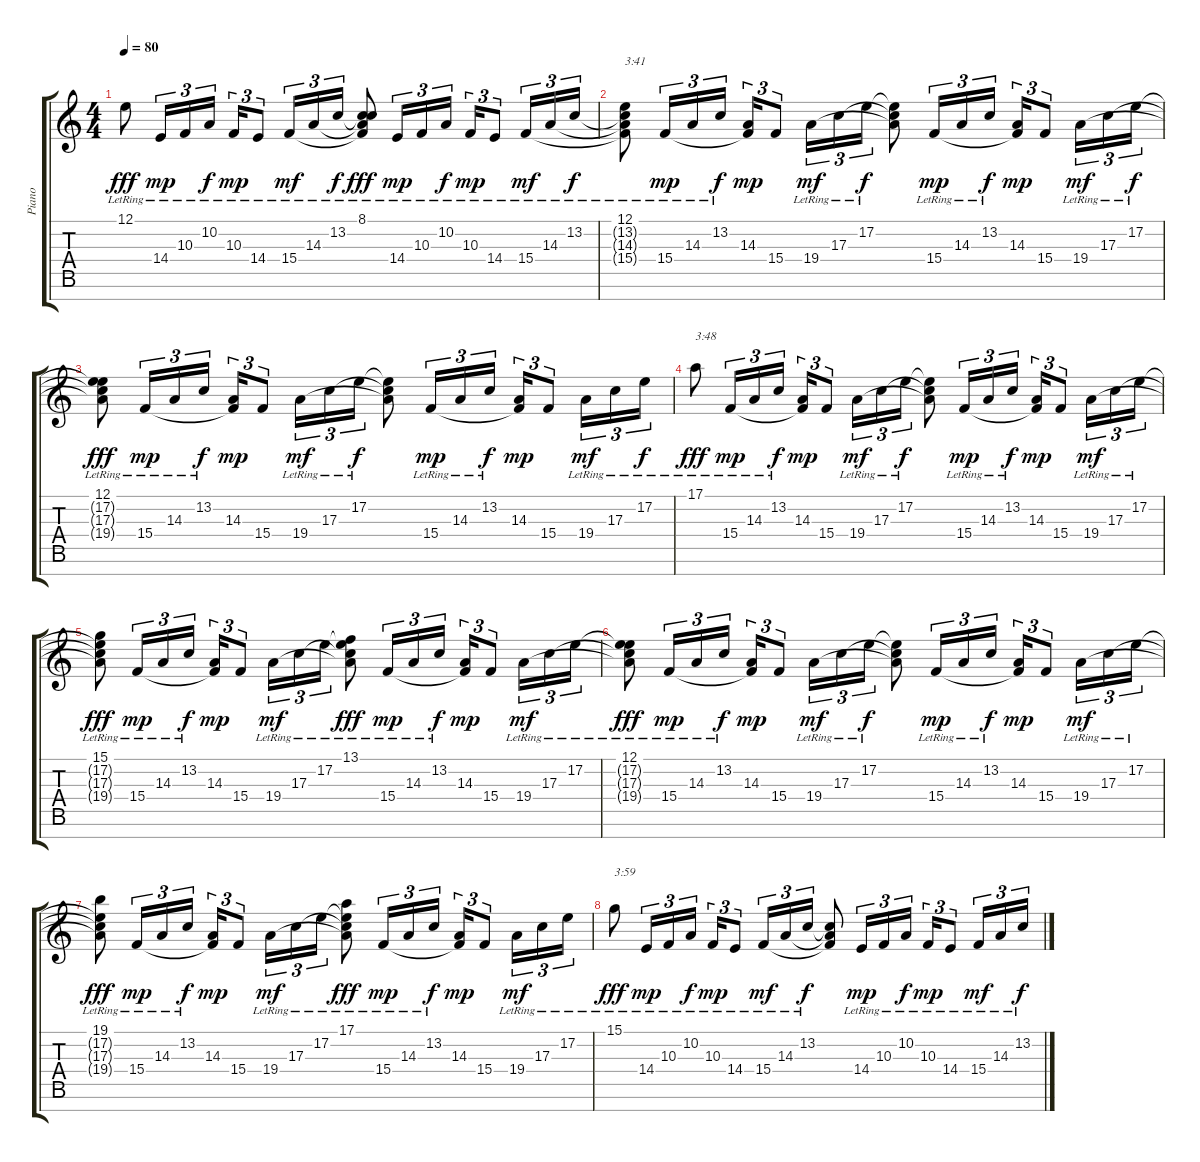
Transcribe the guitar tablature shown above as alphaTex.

\track ("Piano" "Piano") {instrument acousticgrandpiano}
\staff {score tabs}
\tuning (E4 B3 G3 D3 A2 E2 B1) {hide}
\ts (4 4)
\tempo 80
\clef g2
\ks c
12.1{lr}.8{dy fff} 14.4{lr}.16{tu (3 2) dy mp} 10.3{lr}.16{tu (3 2)} 10.2{lr}.16{tu (3 2) dy f} 10.3{lr}.16{tu (3 2) dy mp} 14.4{lr}.8{tu (3 2)} 15.4{lr}.16{tu (3 2) dy mf} 14.3{lr}.16{tu (3 2)} 13.2{lr}.16{tu (3 2) dy f} (8.1{lr} 13.2{t} 14.3{t} 15.4{t}).8{dy fff} 14.4{lr}.16{tu (3 2) dy mp} 10.3{lr}.16{tu (3 2)} 10.2{lr}.16{tu (3 2) dy f} 10.3{lr}.16{tu (3 2) dy mp} 14.4{lr}.8{tu (3 2)} 15.4{lr}.16{tu (3 2) dy mf} 14.3{lr}.16{tu (3 2)} 13.2{lr}.16{tu (3 2) dy f} |
(12.1{lr} 13.2{t} 14.3{t} 15.4{t}).8{txt "3:41"} 15.4{lr}.16{tu (3 2) dy mp} 14.3{lr}.16{tu (3 2)} 13.2{lr}.16{tu (3 2) dy f} (14.3 15.4{t}).16{tu (3 2) dy mp} 15.4.8{tu (3 2)} 19.4{lr}.16{tu (3 2) dy mf} 17.3{lr}.16{tu (3 2)} 17.2{lr}.16{tu (3 2) dy f} (17.2{t} 17.3{t} 19.4{t}).8 15.4{lr}.16{tu (3 2) dy mp} 14.3{lr}.16{tu (3 2)} 13.2{lr}.16{tu (3 2) dy f} (14.3 15.4{t}).16{tu (3 2) dy mp} 15.4.8{tu (3 2)} 19.4{lr}.16{tu (3 2) dy mf} 17.3{lr}.16{tu (3 2)} 17.2{lr}.16{tu (3 2) dy f} |
(12.1{lr} 17.2{t} 17.3{t} 19.4{t}).8{dy fff} 15.4{lr}.16{tu (3 2) dy mp} 14.3{lr}.16{tu (3 2)} 13.2{lr}.16{tu (3 2) dy f} (14.3 15.4{t}).16{tu (3 2) dy mp} 15.4.8{tu (3 2)} 19.4{lr}.16{tu (3 2) dy mf} 17.3{lr}.16{tu (3 2)} 17.2{lr}.16{tu (3 2) dy f} (17.2{t} 17.3{t} 19.4{t}).8 15.4{lr}.16{tu (3 2) dy mp} 14.3{lr}.16{tu (3 2)} 13.2{lr}.16{tu (3 2) dy f} (14.3 15.4{t}).16{tu (3 2) dy mp} 15.4.8{tu (3 2)} 19.4{lr}.16{tu (3 2) dy mf} 17.3{lr}.16{tu (3 2)} 17.2{lr}.16{tu (3 2) dy f} |
\section ("" "")
17.1{lr}.8{txt "3:48" dy fff} 15.4{lr}.16{tu (3 2) dy mp} 14.3{lr}.16{tu (3 2)} 13.2{lr}.16{tu (3 2) dy f} (14.3 15.4{t}).16{tu (3 2) dy mp} 15.4.8{tu (3 2)} 19.4{lr}.16{tu (3 2) dy mf} 17.3{lr}.16{tu (3 2)} 17.2{lr}.16{tu (3 2) dy f} (17.2{t} 17.3{t} 19.4{t}).8 15.4{lr}.16{tu (3 2) dy mp} 14.3{lr}.16{tu (3 2)} 13.2{lr}.16{tu (3 2) dy f} (14.3 15.4{t}).16{tu (3 2) dy mp} 15.4.8{tu (3 2)} 19.4{lr}.16{tu (3 2) dy mf} 17.3{lr}.16{tu (3 2)} 17.2{lr}.16{tu (3 2)} |
(15.1{lr} 17.2{t} 17.3{t} 19.4{t}).8{dy fff} 15.4{lr}.16{tu (3 2) dy mp} 14.3{lr}.16{tu (3 2)} 13.2{lr}.16{tu (3 2) dy f} (14.3 15.4{t}).16{tu (3 2) dy mp} 15.4.8{tu (3 2)} 19.4{lr}.16{tu (3 2) dy mf} 17.3{lr}.16{tu (3 2)} 17.2{lr}.16{tu (3 2)} (13.1{lr} 17.2{t} 17.3{t} 19.4{t}).8{dy fff} 15.4{lr}.16{tu (3 2) dy mp} 14.3{lr}.16{tu (3 2)} 13.2{lr}.16{tu (3 2) dy f} (14.3 15.4{t}).16{tu (3 2) dy mp} 15.4.8{tu (3 2)} 19.4{lr}.16{tu (3 2) dy mf} 17.3{lr}.16{tu (3 2)} 17.2{lr}.16{tu (3 2)} |
(12.1{lr} 17.2{t} 17.3{t} 19.4{t}).8{dy fff} 15.4{lr}.16{tu (3 2) dy mp} 14.3{lr}.16{tu (3 2)} 13.2{lr}.16{tu (3 2) dy f} (14.3 15.4{t}).16{tu (3 2) dy mp} 15.4.8{tu (3 2)} 19.4{lr}.16{tu (3 2) dy mf} 17.3{lr}.16{tu (3 2)} 17.2{lr}.16{tu (3 2) dy f} (17.2{t} 17.3{t} 19.4{t}).8 15.4{lr}.16{tu (3 2) dy mp} 14.3{lr}.16{tu (3 2)} 13.2{lr}.16{tu (3 2) dy f} (14.3 15.4{t}).16{tu (3 2) dy mp} 15.4.8{tu (3 2)} 19.4{lr}.16{tu (3 2) dy mf} 17.3{lr}.16{tu (3 2)} 17.2{lr}.16{tu (3 2)} |
(19.1{lr} 17.2{t} 17.3{t} 19.4{t}).8{dy fff} 15.4{lr}.16{tu (3 2) dy mp} 14.3{lr}.16{tu (3 2)} 13.2{lr}.16{tu (3 2) dy f} (14.3 15.4{t}).16{tu (3 2) dy mp} 15.4.8{tu (3 2)} 19.4{lr}.16{tu (3 2) dy mf} 17.3{lr}.16{tu (3 2)} 17.2{lr}.16{tu (3 2)} (17.1{lr} 17.2{t} 17.3{t} 19.4{t}).8{dy fff} 15.4{lr}.16{tu (3 2) dy mp} 14.3{lr}.16{tu (3 2)} 13.2{lr}.16{tu (3 2) dy f} (14.3 15.4{t}).16{tu (3 2) dy mp} 15.4.8{tu (3 2)} 19.4{lr}.16{tu (3 2) dy mf} 17.3{lr}.16{tu (3 2)} 17.2{lr}.16{tu (3 2)} |
15.1{lr}.8{txt "3:59" dy fff} 14.4{lr}.16{tu (3 2) dy mp} 10.3{lr}.16{tu (3 2)} 10.2{lr}.16{tu (3 2) dy f} 10.3{lr}.16{tu (3 2) dy mp} 14.4{lr}.8{tu (3 2)} 15.4{lr}.16{tu (3 2) dy mf} 14.3{lr}.16{tu (3 2)} 13.2{lr}.16{tu (3 2) dy f} (13.2{t} 14.3{t} 15.4{t}).8 14.4{lr}.16{tu (3 2) dy mp} 10.3{lr}.16{tu (3 2)} 10.2{lr}.16{tu (3 2) dy f} 10.3{lr}.16{tu (3 2) dy mp} 14.4{lr}.8{tu (3 2)} 15.4{lr}.16{tu (3 2) dy mf} 14.3{lr}.16{tu (3 2)} 13.2{lr}.16{tu (3 2) dy f}
